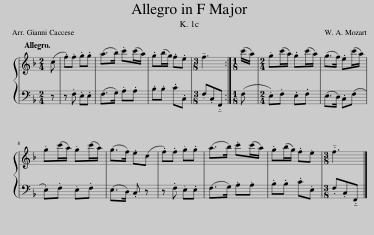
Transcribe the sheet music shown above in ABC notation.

X:1
%%score { 1 | 2 }
L:1/8
Q:1/4=120
M:2/4
I:linebreak $
K:F
V:1 treble
V:2 bass
V:1
 (c | .f).f .g.g | (a>b) .c'(c'/a/) | .g(b/g/) .f.e |[M:3/8] !tenuto!f3 :| %5
[M:1/8] (c'/a/) |[M:2/4] .g(c'/a/) .g(c'/a/) | (g>f) .e(c'/a/) |$ .g(c'/a/) .g(c'/a/) | (g>f) .e(c | %10
 .f).f .g.g | (a>b) .c'(c'/a/) | .g(b/g/) .f.e |[M:3/8] !tenuto!.f3 |] %14
V:2
 z | z .F, .E,.E, | (F,>G,) .A,.A, | .B,.B, .C.C, |[M:3/8] .F,.C,!tenuto!.F,, :| %5
[M:1/8] (F, |[M:2/4] .E,).F, .E,.F, | (E,>D,) .C,(F, |$ .E,).F, .E,.F, | (E,>D,) .C, z | %10
 z .F, .E,.E, | (F,>G,) .A,.A, | .B,.B, .C.E, |[M:3/8] .F,.C,!tenuto!.F,, |] %14
